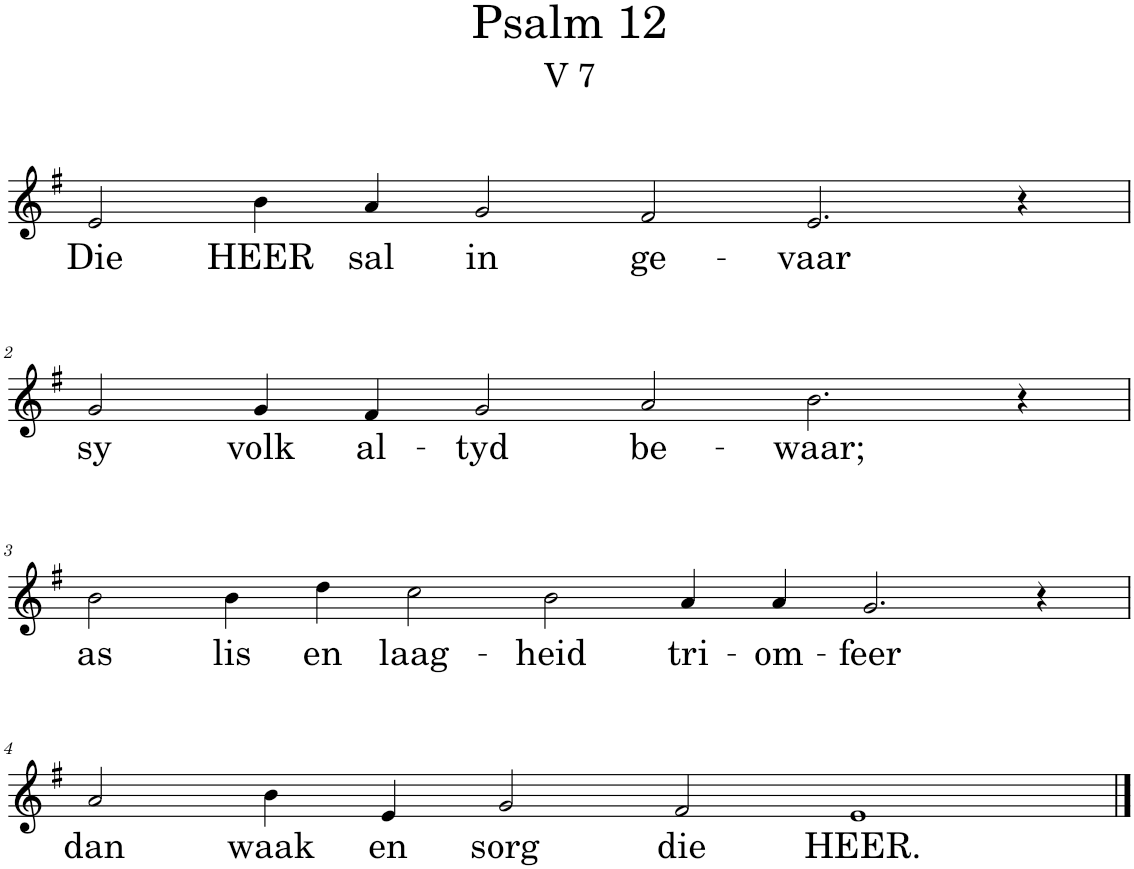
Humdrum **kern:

**kern	**text
*part1	*part1
*staff1	*staff1
*I"Pipe Organ	*
*I'Org.	*
*clefG2	*
*k[f#]	*
*M12/4	*
=1	=1
!	!LO:LY:b
2e/	Die
!	!LO:LY:b
4b\	HEER
!	!LO:LY:b
4a/	sal
!	!LO:LY:b
2g/	in
!	!LO:LY:b
2f#/	ge-
!	!LO:LY:b
2.e/	-vaar
4r	.
!!LO:LB:g=z
=2	=2
*M12/4	*
!	!LO:LY:b
2g/	sy
!	!LO:LY:b
4g/	volk
!	!LO:LY:b
4f#/	al-
!	!LO:LY:b
2g/	-tyd
!	!LO:LY:b
2a/	be-
!	!LO:LY:b
2.b\	-waar;
4r	.
!!LO:LB:g=z
=3	=3
*M14/4	*
!	!LO:LY:b
2b\	as
!	!LO:LY:b
4b\	lis
!	!LO:LY:b
4dd\	en
!	!LO:LY:b
2cc\	laag-
!	!LO:LY:b
2b\	-heid
!	!LO:LY:b
4a/	tri-
!	!LO:LY:b
4a/	-om-
!	!LO:LY:b
2.g/	-feer
4r	.
!!LO:LB:g=z
=4	=4
*M12/4	*
!	!LO:LY:b
2a/	dan
!	!LO:LY:b
4b\	waak
!	!LO:LY:b
4e/	en
!	!LO:LY:b
2g/	sorg
!	!LO:LY:b
2f#/	die
!	!LO:LY:b
1e	HEER.
==	==
*-	*-
